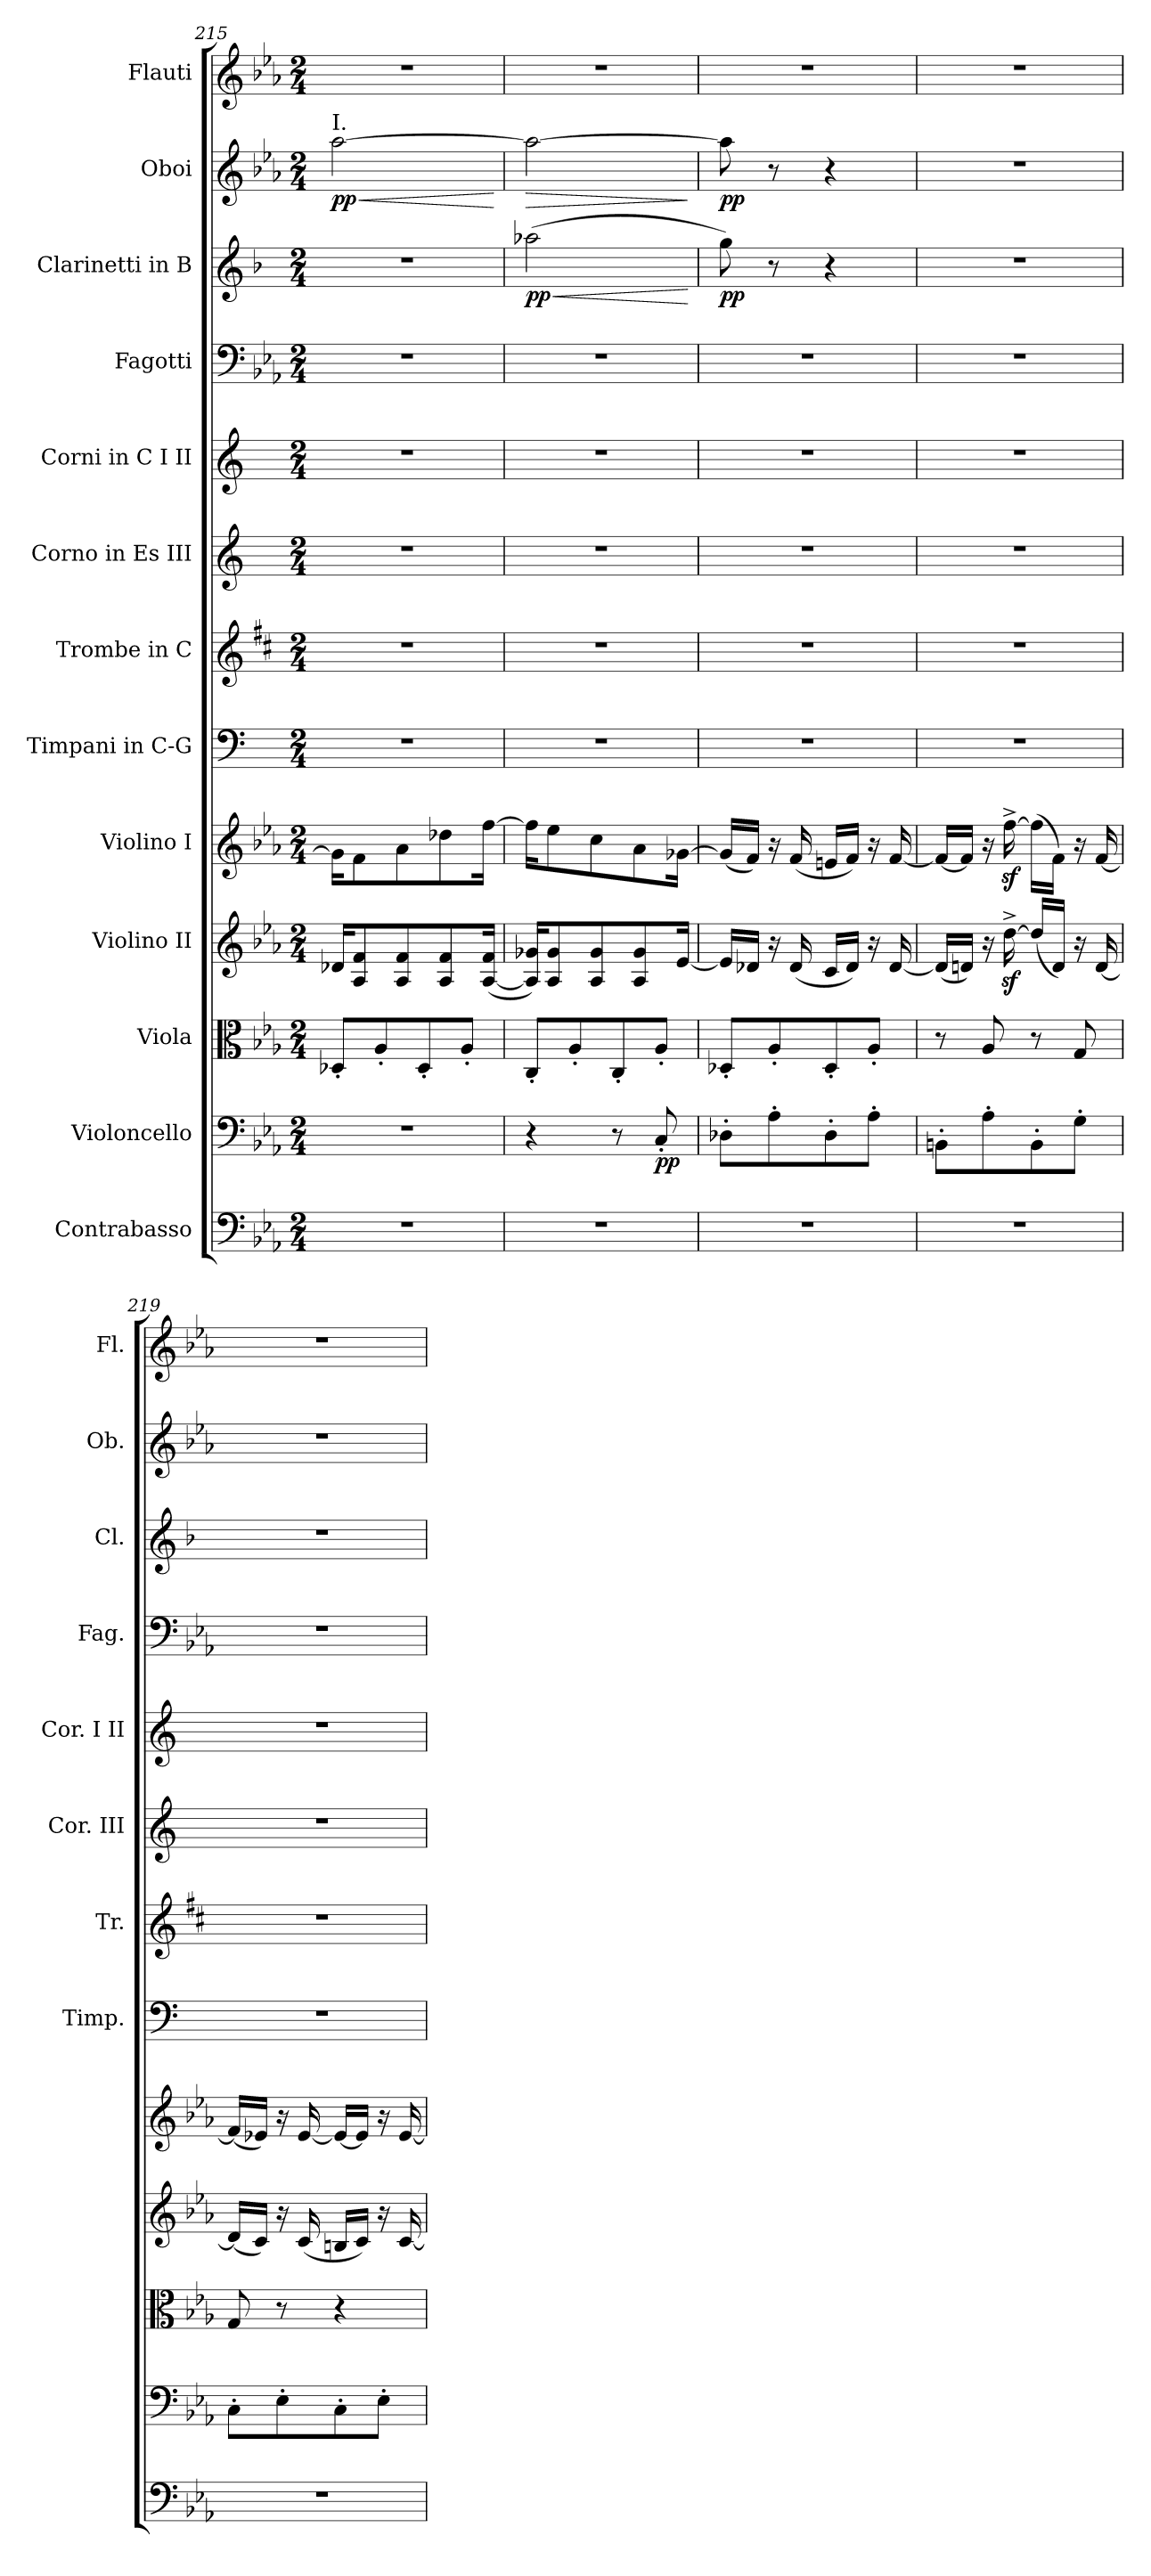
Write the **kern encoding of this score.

**kern	**kern	**dynam	**kern	**kern	**kern	**kern	**kern	**kern	**kern	**kern	**kern	**dynam	**kern	**dynam	**kern
*part13	*part12	*part12	*part11	*part10	*part9	*part8	*part7	*part6	*part5	*part4	*part3	*part3	*part2	*part2	*part1
*staff13	*staff12	*staff12	*staff11	*staff10	*staff9	*staff8	*staff7	*staff6	*staff5	*staff4	*staff3	*staff3	*staff2	*staff2	*staff1
*I"Contrabasso	*I"Violoncello	*	*I"Viola	*I"Violino II	*I"Violino I	*I"Timpani in C-G	*I"Trombe in C	*I"Corno in Es III	*I"Corni in C I II	*I"Fagotti	*I"Clarinetti in B	*	*I"Oboi	*	*I"Flauti
*	*	*	*	*	*	*I'Timp.	*I'Tr.	*I'Cor. III	*I'Cor. I II	*I'Fag.	*I'Cl.	*	*I'Ob.	*	*I'Fl.
*clefF4	*clefF4	*	*clefC3	*clefG2	*clefG2	*clefF4	*clefG2	*clefG2	*clefG2	*clefF4	*clefG2	*	*clefG2	*	*clefG2
*ITrd7c12	*	*	*	*	*	*	*ITrd1c2	*ITrd5c9	*ITrd7c12	*	*ITrd1c2	*	*	*	*
*k[b-e-a-]	*k[b-e-a-]	*	*k[b-e-a-]	*k[b-e-a-]	*k[b-e-a-]	*k[]	*k[]	*k[b-e-a-]	*k[]	*k[b-e-a-]	*k[b-e-a-]	*	*k[b-e-a-]	*	*k[b-e-a-]
*M2/4	*M2/4	*	*M2/4	*M2/4	*M2/4	*M2/4	*M2/4	*M2/4	*M2/4	*M2/4	*M2/4	*	*M2/4	*	*M2/4
=215	=215	=215	=215	=215	=215	=215	=215	=215	=215	=215	=215	=215	=215	=215	=215
!	!	!	!	!	!	!	!	!	!	!	!	!	!LO:TX:a:t=I.	!	!
!	!	!	!	!	!	!	!	!	!	!	!	!	!	!LO:HP:b	!
!	!	!	!	!	!	!	!	!	!	!	!	!	!	!LO:DY:n=1:b	!
2r	2r	.	8D-X'/L	16d-X/KL	16g-\KL]	2r	2r	2r	2r	2r	2r	.	[2aa-\	< pp	2r
.	.	.	.	8A-/ 8f/	8f\	.	.	.	.	.	.	.	.	.	.
.	.	.	8A-'/	.	.	.	.	.	.	.	.	.	.	.	.
.	.	.	.	8A-/ 8f/	8a-\	.	.	.	.	.	.	.	.	.	.
.	.	.	8D-'/	.	.	.	.	.	.	.	.	.	.	.	.
.	.	.	.	8A-/ 8f/	8dd-X\	.	.	.	.	.	.	.	.	.	.
.	.	.	8A-'/J	.	.	.	.	.	.	.	.	.	.	.	.
.	.	.	.	([16A-/ 16f/Jk	[16ff\Jk	.	.	.	.	.	.	.	.	.	.
.	.	.	.	.	.	.	.	.	.	.	.	.	.	[	.
=216	=216	=216	=216	=216	=216	=216	=216	=216	=216	=216	=216	=216	=216	=216	=216
!	!	!	!	!	!	!	!	!	!	!	!	!LO:HP:b	!	!	!
!	!	!	!	!	!	!	!	!	!	!	!	!LO:HP:n=1:b	!	!LO:HP:b	!
!	!	!	!	!	!	!	!	!	!	!	!	!LO:DY:n=1:b	!	!	!
2r	4r	.	8C'/L	16A-/] 16g-X/KL)	16ff\KL]	2r	2r	2r	2r	2r	(2gg-X\	< > pp	2aa-\_	>	2r
.	.	.	.	8A-/ 8g-/	8ee-\	.	.	.	.	.	.	.	.	.	.
.	.	.	8A-'/	.	.	.	.	.	.	.	.	.	.	.	.
.	.	.	.	8A-/ 8g-/	8cc\	.	.	.	.	.	.	.	.	.	.
.	8r	.	8C'/	.	.	.	.	.	.	.	.	.	.	.	.
.	.	.	.	8A-/ 8g-/	8a-\	.	.	.	.	.	.	.	.	.	.
!	!	!LO:DY:b	!	!	!	!	!	!	!	!	!	!	!	!	!
.	8C'/	pp	8A-'/J	.	.	.	.	.	.	.	.	.	.	.	.
.	.	.	.	[16e-/Jk	[16g-X\Jk	.	.	.	.	.	.	.	.	.	.
.	.	.	.	.	.	.	.	.	.	.	.	[	.	]	.
=217	=217	=217	=217	=217	=217	=217	=217	=217	=217	=217	=217	=217	=217	=217	=217
!	!	!	!	!	!	!	!	!	!	!	!	!LO:DY:b	!	!LO:DY:b	!
2r	8D-X'\L	.	8D-X'/L	16e-/LL]	(16g-/LL]	2r	2r	2r	2r	2r	8ff\)	pp	8aa-\]	pp	2r
.	.	.	.	16d-X/JJ	16f/JJ)	.	.	.	.	.	.	.	.	.	.
.	8A-'\	.	8A-'/	16r	16r	.	.	.	.	.	8r	]	8r	.	.
.	.	.	.	(16d-/	(16f/	.	.	.	.	.	.	.	.	.	.
.	8D-'\	.	8D-'/	16c/LL	16en/LL	.	.	.	.	.	4r	.	4r	.	.
.	.	.	.	16d-/JJ)	16f/JJ)	.	.	.	.	.	.	.	.	.	.
.	8A-'\J	.	8A-'/J	16r	16r	.	.	.	.	.	.	.	.	.	.
.	.	.	.	[16d-/	[16f/	.	.	.	.	.	.	.	.	.	.
=218	=218	=218	=218	=218	=218	=218	=218	=218	=218	=218	=218	=218	=218	=218	=218
2r	8BBn'\L	.	8r	(16d-/LL]	16f/LL_	2r	2r	2r	2r	2r	2r	.	2r	.	2r
.	.	.	.	16dn/JJ)	16f/JJ]	.	.	.	.	.	.	.	.	.	.
.	8A-'\	.	8A-/	16r	16r	.	.	.	.	.	.	.	.	.	.
.	.	.	.	[16ddz<^\	[16ffz<^\	.	.	.	.	.	.	.	.	.	.
.	8BB'\	.	8r	(16dd/LL]	(16ff\LL]	.	.	.	.	.	.	.	.	.	.
.	.	.	.	16d/JJ)	16f\JJ)	.	.	.	.	.	.	.	.	.	.
.	8G'\J	.	8G/	16r	16r	.	.	.	.	.	.	.	.	.	.
.	.	.	.	[16d/	[16f/	.	.	.	.	.	.	.	.	.	.
!!LO:PB:g=z
=219	=219	=219	=219	=219	=219	=219	=219	=219	=219	=219	=219	=219	=219	=219	=219
2r	8C'\L	.	8G/	(16d/LL]	(16f/LL]	2r	2r	2r	2r	2r	2r	.	2r	.	2r
.	.	.	.	16c/JJ)	16e-X/JJ)	.	.	.	.	.	.	.	.	.	.
.	8E-'\	.	8r	16r	16r	.	.	.	.	.	.	.	.	.	.
.	.	.	.	(16c/	[16e-/	.	.	.	.	.	.	.	.	.	.
.	8C'\	.	4r	16Bn/LL	16e-/LL_	.	.	.	.	.	.	.	.	.	.
.	.	.	.	16c/JJ)	16e-/JJ]	.	.	.	.	.	.	.	.	.	.
.	8E-'\J	.	.	16r	16r	.	.	.	.	.	.	.	.	.	.
.	.	.	.	[16c/	[16e-/	.	.	.	.	.	.	.	.	.	.
=	=	=	=	=	=	=	=	=	=	=	=	=	=	=	=
*-	*-	*-	*-	*-	*-	*-	*-	*-	*-	*-	*-	*-	*-	*-	*-
